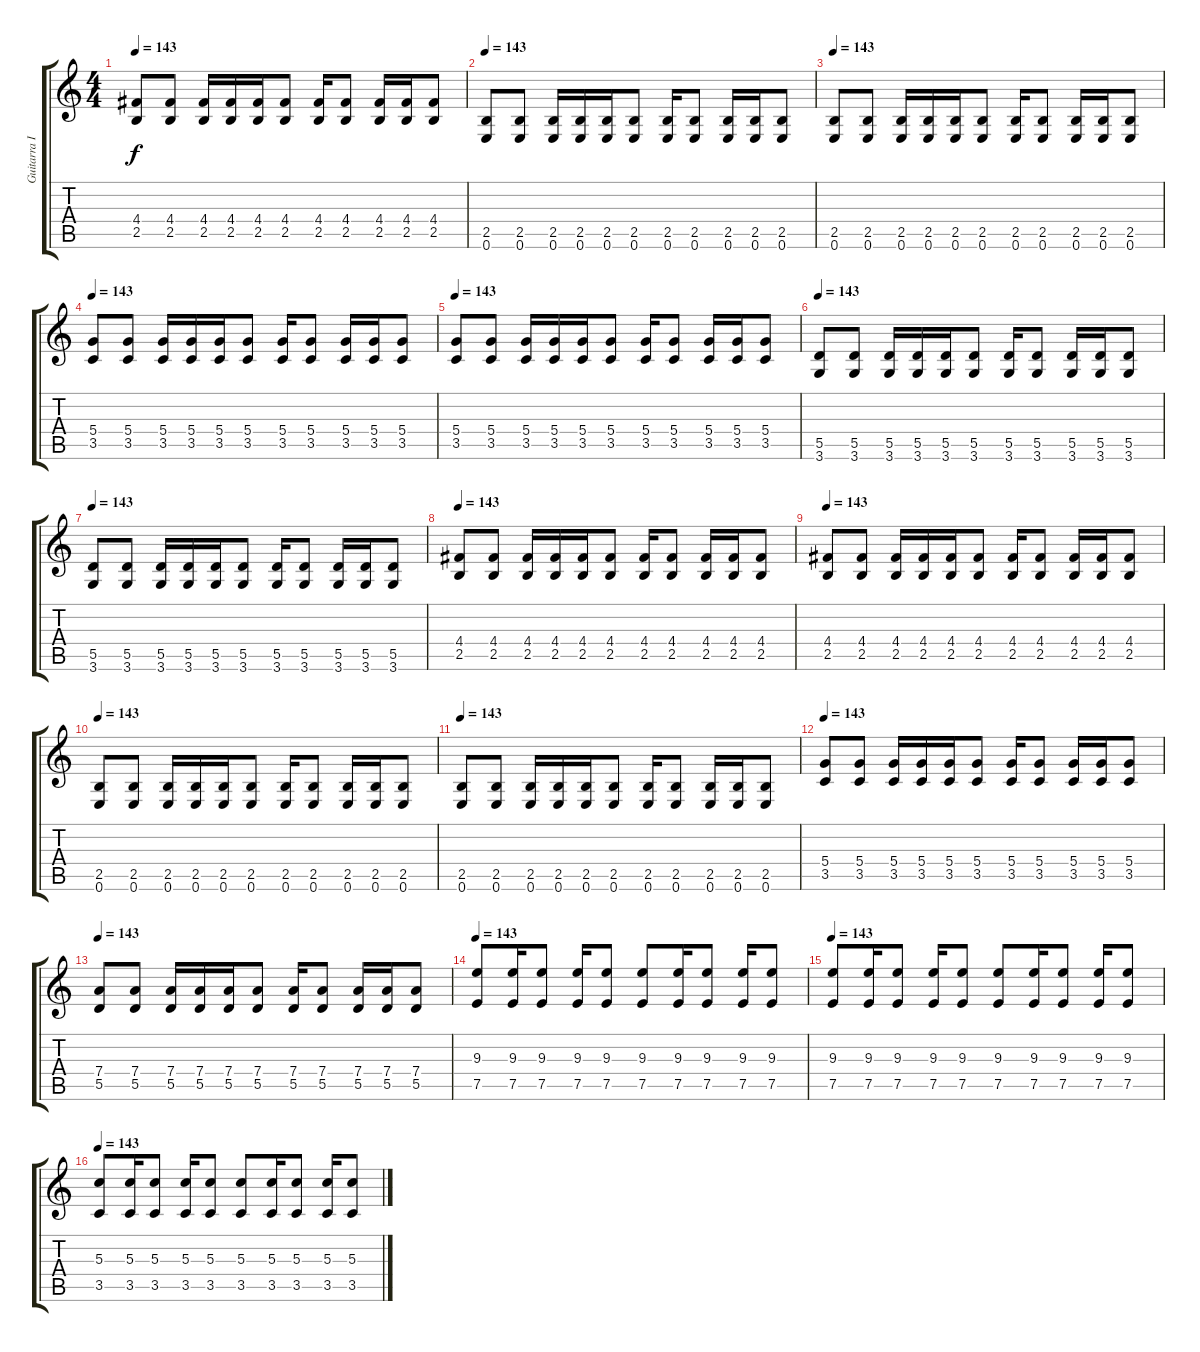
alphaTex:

\track ("Guitarra II" "Guitarra I") {instrument distortionguitar}
\staff {score tabs}
\tuning (E4 B3 G3 D3 A2 E2) {hide}
\ts (4 4)
\tempo 143
\clef g2
\ks c
(4.4 2.5).8{dy f} (4.4 2.5).8 (4.4 2.5).16 (4.4 2.5).16 (4.4 2.5).16 (4.4 2.5).8 (4.4 2.5).16 (4.4 2.5).8 (4.4 2.5).16 (4.4 2.5).16 (4.4 2.5).8 |
\tempo 143
(2.5 0.6).8 (2.5 0.6).8 (2.5 0.6).16 (2.5 0.6).16 (2.5 0.6).16 (2.5 0.6).8 (2.5 0.6).16 (2.5 0.6).8 (2.5 0.6).16 (2.5 0.6).16 (2.5 0.6).8 |
\tempo 143
(2.5 0.6).8 (2.5 0.6).8 (2.5 0.6).16 (2.5 0.6).16 (2.5 0.6).16 (2.5 0.6).8 (2.5 0.6).16 (2.5 0.6).8 (2.5 0.6).16 (2.5 0.6).16 (2.5 0.6).8 |
\tempo 143
(5.4 3.5).8 (5.4 3.5).8 (5.4 3.5).16 (5.4 3.5).16 (5.4 3.5).16 (5.4 3.5).8 (5.4 3.5).16 (5.4 3.5).8 (5.4 3.5).16 (5.4 3.5).16 (5.4 3.5).8 |
\tempo 143
(5.4 3.5).8 (5.4 3.5).8 (5.4 3.5).16 (5.4 3.5).16 (5.4 3.5).16 (5.4 3.5).8 (5.4 3.5).16 (5.4 3.5).8 (5.4 3.5).16 (5.4 3.5).16 (5.4 3.5).8 |
\tempo 143
(5.5 3.6).8 (5.5 3.6).8 (5.5 3.6).16 (5.5 3.6).16 (5.5 3.6).16 (5.5 3.6).8 (5.5 3.6).16 (5.5 3.6).8 (5.5 3.6).16 (5.5 3.6).16 (5.5 3.6).8 |
\tempo 143
(5.5 3.6).8 (5.5 3.6).8 (5.5 3.6).16 (5.5 3.6).16 (5.5 3.6).16 (5.5 3.6).8 (5.5 3.6).16 (5.5 3.6).8 (5.5 3.6).16 (5.5 3.6).16 (5.5 3.6).8 |
\tempo 143
(4.4 2.5).8 (4.4 2.5).8 (4.4 2.5).16 (4.4 2.5).16 (4.4 2.5).16 (4.4 2.5).8 (4.4 2.5).16 (4.4 2.5).8 (4.4 2.5).16 (4.4 2.5).16 (4.4 2.5).8 |
\tempo 143
(4.4 2.5).8 (4.4 2.5).8 (4.4 2.5).16 (4.4 2.5).16 (4.4 2.5).16 (4.4 2.5).8 (4.4 2.5).16 (4.4 2.5).8 (4.4 2.5).16 (4.4 2.5).16 (4.4 2.5).8 |
\tempo 143
(2.5 0.6).8 (2.5 0.6).8 (2.5 0.6).16 (2.5 0.6).16 (2.5 0.6).16 (2.5 0.6).8 (2.5 0.6).16 (2.5 0.6).8 (2.5 0.6).16 (2.5 0.6).16 (2.5 0.6).8 |
\tempo 143
(2.5 0.6).8 (2.5 0.6).8 (2.5 0.6).16 (2.5 0.6).16 (2.5 0.6).16 (2.5 0.6).8 (2.5 0.6).16 (2.5 0.6).8 (2.5 0.6).16 (2.5 0.6).16 (2.5 0.6).8 |
\tempo 143
(5.4 3.5).8 (5.4 3.5).8 (5.4 3.5).16 (5.4 3.5).16 (5.4 3.5).16 (5.4 3.5).8 (5.4 3.5).16 (5.4 3.5).8 (5.4 3.5).16 (5.4 3.5).16 (5.4 3.5).8 |
\tempo 143
(7.4 5.5).8 (7.4 5.5).8 (7.4 5.5).16 (7.4 5.5).16 (7.4 5.5).16 (7.4 5.5).8 (7.4 5.5).16 (7.4 5.5).8 (7.4 5.5).16 (7.4 5.5).16 (7.4 5.5).8 |
\tempo 143
(9.3 7.5).8 (9.3 7.5).16 (9.3 7.5).8 (9.3 7.5).16 (9.3 7.5).8 (9.3 7.5).8 (9.3 7.5).16 (9.3 7.5).8 (9.3 7.5).16 (9.3 7.5).8 |
\tempo 143
(9.3 7.5).8 (9.3 7.5).16 (9.3 7.5).8 (9.3 7.5).16 (9.3 7.5).8 (9.3 7.5).8 (9.3 7.5).16 (9.3 7.5).8 (9.3 7.5).16 (9.3 7.5).8 |
\tempo 143
(5.3 3.5).8 (5.3 3.5).16 (5.3 3.5).8 (5.3 3.5).16 (5.3 3.5).8 (5.3 3.5).8 (5.3 3.5).16 (5.3 3.5).8 (5.3 3.5).16 (5.3 3.5).8
